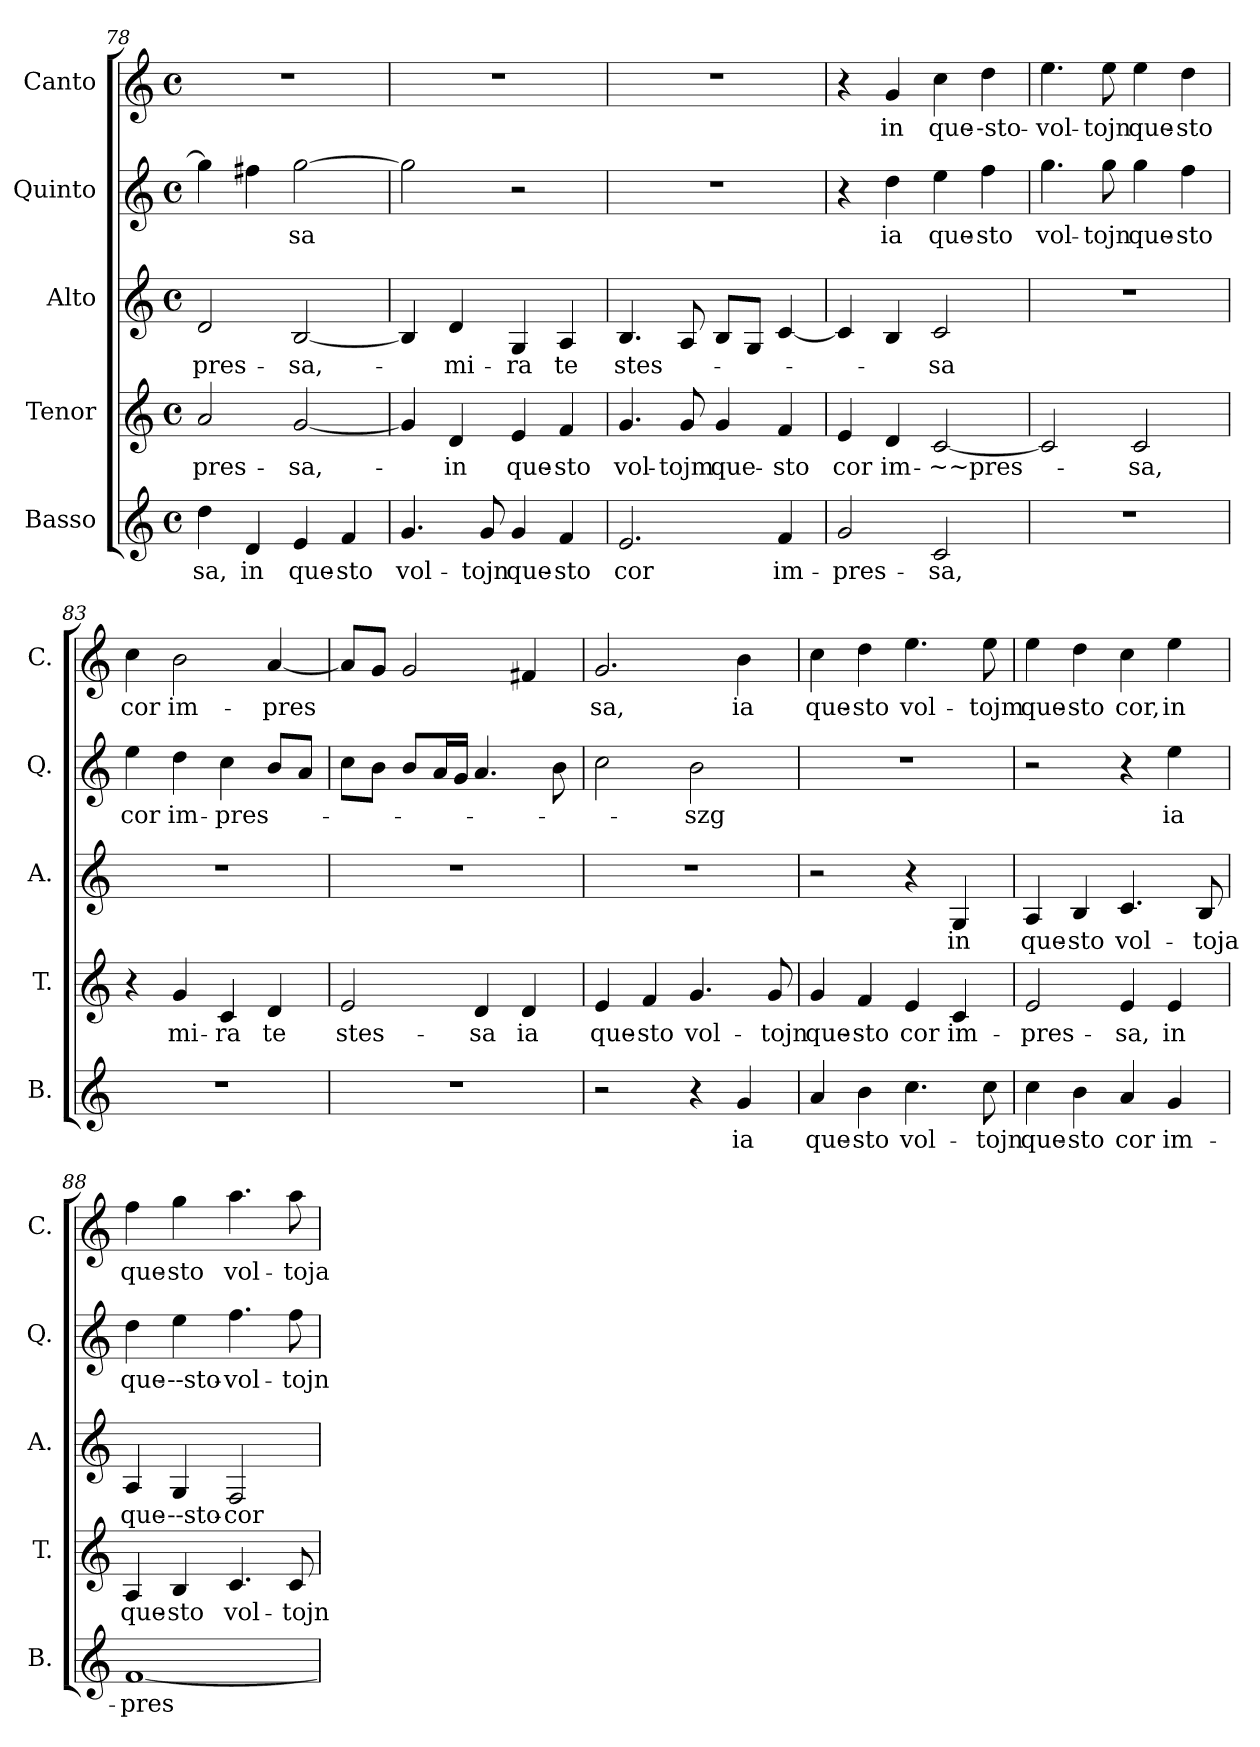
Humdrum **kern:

**kern	**text	**kern	**text	**kern	**text	**kern	**text	**kern	**text
*part5	*part5	*part4	*part4	*part3	*part3	*part2	*part2	*part1	*part1
*staff5	*staff5	*staff4	*staff4	*staff3	*staff3	*staff2	*staff2	*staff1	*staff1
*I"Basso	*	*I"Tenor	*	*I"Alto	*	*I"Quinto	*	*I"Canto	*
*I'B.	*	*I'T.	*	*I'A.	*	*I'Q.	*	*I'C.	*
*clefG2	*	*clefG2	*	*clefG2	*	*clefG2	*	*clefG2	*
*k[]	*	*k[]	*	*k[]	*	*k[]	*	*k[]	*
*M4/4	*	*M4/4	*	*M4/4	*	*M4/4	*	*M4/4	*
*met(c)	*	*met(c)	*	*met(c)	*	*met(c)	*	*met(c)	*
=78	=78	=78	=78	=78	=78	=78	=78	=78	=78
!	!LO:LY:b	!	!LO:LY:b	!	!LO:LY:b	!	!	!	!
4dd\	-sa,	2a/	-pres-	2d/	-pres-	4gg\]	.	1r	.
!	!LO:LY:b	!	!	!	!	!	!	!	!
4d/	-in	.	.	.	.	4ff#X\	.	.	.
!	!LO:LY:b	!	!LO:LY:b	!	!LO:LY:b	!	!LO:LY:b	!	!
4e/	-que--	[2g/	-sa,-	[2B/	-sa,-	[2gg\	-sa	.	.
!	!LO:LY:b	!	!	!	!	!	!	!	!
4f/	-sto	.	.	.	.	.	.	.	.
=79	=79	=79	=79	=79	=79	=79	=79	=79	=79
!	!LO:LY:b	!	!	!	!	!	!	!	!
4.g/	-vol-	4g/]	.	4B/]	.	2gg\]	.	1r	.
!	!	!	!LO:LY:b	!	!LO:LY:b	!	!	!	!
.	.	4d/	-in	4d/	-mi-	.	.	.	.
!	!LO:LY:b	!	!	!	!	!	!	!	!
8g/	-tojn	.	.	.	.	.	.	.	.
!	!LO:LY:b	!	!LO:LY:b	!	!LO:LY:b	!	!	!	!
4g/	-que-	4e/	-que-	4G/	-ra	2r	.	.	.
!	!LO:LY:b	!	!LO:LY:b	!	!LO:LY:b	!	!	!	!
4f/	-sto	4f/	-sto	4A/	-te	.	.	.	.
=80	=80	=80	=80	=80	=80	=80	=80	=80	=80
!	!LO:LY:b	!	!LO:LY:b	!	!LO:LY:b	!	!	!	!
2.e/	-cor	4.g/	-vol-	4.B/	-stes-	1r	.	1r	.
!	!	!	!LO:LY:b	!	!	!	!	!	!
.	.	8g/	-tojm	8A/	.	.	.	.	.
!	!	!	!LO:LY:b	!	!	!	!	!	!
.	.	4g/	-que-	8B/L	.	.	.	.	.
.	.	.	.	8G/J	.	.	.	.	.
!	!LO:LY:b	!	!LO:LY:b	!	!	!	!	!	!
4f/	-im-	4f/	-sto	[4c/	.	.	.	.	.
!!LO:LB:g=z
=81	=81	=81	=81	=81	=81	=81	=81	=81	=81
!	!LO:LY:b	!	!LO:LY:b	!	!	!	!	!	!
2g/	-pres-	4e/	-cor	4c/]	.	4r	.	4r	.
!	!	!	!LO:LY:b	!	!	!	!LO:LY:b	!	!LO:LY:b
.	.	4d/	-im-	4B/	.	4dd\	-ia	4g/	-in
!	!LO:LY:b	!	!LO:LY:b	!	!LO:LY:b	!	!LO:LY:b	!	!LO:LY:b
2c/	-sa,	[2c/	-~~pres-	2c/	-sa	4ee\	-que-	4cc\	-que-
!	!	!	!	!	!	!	!LO:LY:b	!	!LO:LY:b
.	.	.	.	.	.	4ff\	-sto	4dd\	--sto-
=82	=82	=82	=82	=82	=82	=82	=82	=82	=82
!	!	!	!	!	!	!	!LO:LY:b	!	!LO:LY:b
1r	.	2c/]	.	1r	.	4.gg\	-vol-	4.ee\	-vol-
!	!	!	!	!	!	!	!LO:LY:b	!	!LO:LY:b
.	.	.	.	.	.	8gg\	-tojn	8ee\	-tojn
!	!	!	!LO:LY:b	!	!	!	!LO:LY:b	!	!LO:LY:b
.	.	2c/	-sa,	.	.	4gg\	-que-	4ee\	-que-
!	!	!	!	!	!	!	!LO:LY:b	!	!LO:LY:b
.	.	.	.	.	.	4ff\	-sto	4dd\	-sto
=83	=83	=83	=83	=83	=83	=83	=83	=83	=83
!	!	!	!	!	!	!	!LO:LY:b	!	!LO:LY:b
1r	.	4r	.	1r	.	4ee\	-cor	4cc\	-cor
!	!	!	!LO:LY:b	!	!	!	!LO:LY:b	!	!LO:LY:b
.	.	4g/	-mi-	.	.	4dd\	-im-	2b\	-im-
!	!	!	!LO:LY:b	!	!	!	!LO:LY:b	!	!
.	.	4c/	-ra	.	.	4cc\	-pres-	.	.
!	!	!	!LO:LY:b	!	!	!	!	!	!LO:LY:b
.	.	4d/	-te	.	.	8b/L	.	[4a/	-pres
.	.	.	.	.	.	8a/J	.	.	.
=84	=84	=84	=84	=84	=84	=84	=84	=84	=84
!	!	!	!LO:LY:b	!	!	!	!	!	!
1r	.	2e/	-stes-	1r	.	8cc\L	.	8a/L]	.
.	.	.	.	.	.	8b\J	.	8g/J	.
.	.	.	.	.	.	8b/L	.	2g/	.
.	.	.	.	.	.	16a/L	.	.	.
.	.	.	.	.	.	16g/JJ	.	.	.
!	!	!	!LO:LY:b	!	!	!	!	!	!
.	.	4d/	-sa	.	.	4.a/	.	.	.
!	!	!	!LO:LY:b	!	!	!	!	!	!
.	.	4d/	-ia	.	.	.	.	4f#X/	.
.	.	.	.	.	.	8b\	.	.	.
=85	=85	=85	=85	=85	=85	=85	=85	=85	=85
!	!	!	!LO:LY:b	!	!	!	!	!	!LO:LY:b
2r	.	4e/	-que-	1r	.	2cc\	.	2.g/	-sa,
!	!	!	!LO:LY:b	!	!	!	!	!	!
.	.	4f/	-sto	.	.	.	.	.	.
!	!	!	!LO:LY:b	!	!	!	!LO:LY:b	!	!
4r	.	4.g/	-vol-	.	.	2b\	-szg	.	.
!	!LO:LY:b	!	!	!	!	!	!	!	!LO:LY:b
4g/	-ia	.	.	.	.	.	.	4b\	-ia
!	!	!	!LO:LY:b	!	!	!	!	!	!
.	.	8g/	-tojn	.	.	.	.	.	.
=86	=86	=86	=86	=86	=86	=86	=86	=86	=86
!	!LO:LY:b	!	!LO:LY:b	!	!	!	!	!	!LO:LY:b
4a/	-que-	4g/	-que-	2r	.	1r	.	4cc\	-que-
!	!LO:LY:b	!	!LO:LY:b	!	!	!	!	!	!LO:LY:b
4b\	-sto	4f/	-sto	.	.	.	.	4dd\	-sto
!	!LO:LY:b	!	!LO:LY:b	!	!	!	!	!	!LO:LY:b
4.cc\	-vol-	4e/	-cor	4r	.	.	.	4.ee\	-vol-
!	!	!	!LO:LY:b	!	!LO:LY:b	!	!	!	!
.	.	4c/	-im-	4G/	-in	.	.	.	.
!	!LO:LY:b	!	!	!	!	!	!	!	!LO:LY:b
8cc\	-tojn	.	.	.	.	.	.	8ee\	-tojm
!!LO:PB:g=z
=87	=87	=87	=87	=87	=87	=87	=87	=87	=87
!	!LO:LY:b	!	!LO:LY:b	!	!LO:LY:b	!	!	!	!LO:LY:b
4cc\	-que-	2e/	-pres-	4A/	-que-	2r	.	4ee\	-que-
!	!LO:LY:b	!	!	!	!LO:LY:b	!	!	!	!LO:LY:b
4b\	-sto	.	.	4B/	-sto	.	.	4dd\	-sto
!	!LO:LY:b	!	!LO:LY:b	!	!LO:LY:b	!	!	!	!LO:LY:b
4a/	-cor	4e/	-sa,	4.c/	-vol-	4r	.	4cc\	-cor,
!	!LO:LY:b	!	!LO:LY:b	!	!	!	!LO:LY:b	!	!LO:LY:b
4g/	-im-	4e/	-in	.	.	4ee\	-ia	4ee\	-in
!	!	!	!	!	!LO:LY:b	!	!	!	!
.	.	.	.	8B/	-toja	.	.	.	.
=88	=88	=88	=88	=88	=88	=88	=88	=88	=88
!	!LO:LY:b	!	!LO:LY:b	!	!LO:LY:b	!	!LO:LY:b	!	!LO:LY:b
[1f	-pres-	4A/	-que-	4A/	-que-	4dd\	-que-	4ff\	-que-
!	!	!	!LO:LY:b	!	!LO:LY:b	!	!LO:LY:b	!	!LO:LY:b
.	.	4B/	-sto	4G/	---sto-	4ee\	---sto-	4gg\	-sto
!	!	!	!LO:LY:b	!	!LO:LY:b	!	!LO:LY:b	!	!LO:LY:b
.	.	4.c/	-vol-	2F/	-cor	4.ff\	-vol-	4.aa\	-vol-
!	!	!	!LO:LY:b	!	!	!	!LO:LY:b	!	!LO:LY:b
.	.	8c/	-tojn	.	.	8ff\	-tojn	8aa\	-toja
=	=	=	=	=	=	=	=	=	=
*-	*-	*-	*-	*-	*-	*-	*-	*-	*-
